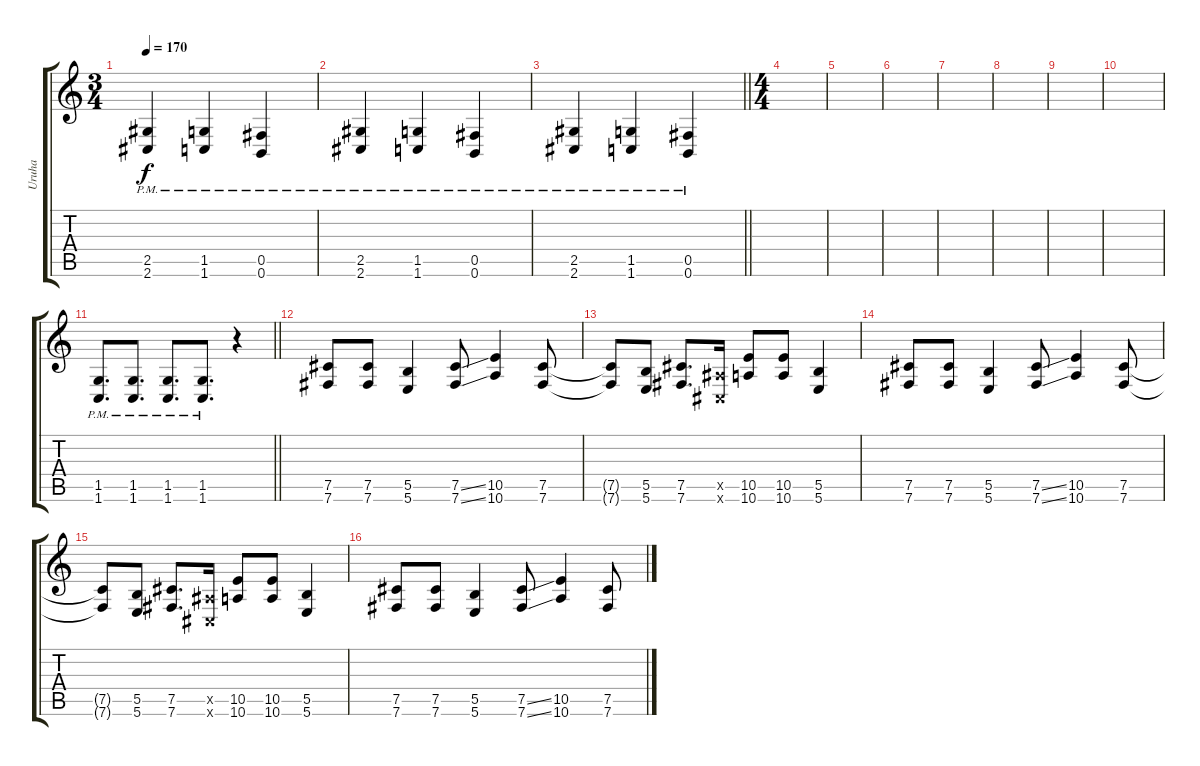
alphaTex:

\track ("Uruha" "Uruha") {instrument overdrivenguitar}
\staff {score tabs}
\tuning (Db4 Ab3 E3 B2 Gb2 B1) {hide}
\ts (3 4)
\tempo 170
\clef g2
\ks c
(2.5{pm} 2.6{pm}).4{dy f} (1.5{pm} 1.6{pm}).4 (0.5{pm} 0.6{pm}).4 |
(2.5{pm} 2.6{pm}).4 (1.5{pm} 1.6{pm}).4 (0.5{pm} 0.6{pm}).4 |
\barLineRight lightlight
(2.5{pm} 2.6{pm}).4 (1.5{pm} 1.6{pm}).4 (0.5{pm} 0.6{pm}).4 |
\ts (4 4)
\section ("" "")
|
|
|
|
|
|
|
\barLineRight lightlight
(1.5{pm} 1.6{pm}).8{d} (1.5{pm} 1.6{pm}).8{d} (1.5{pm} 1.6{pm}).8{d beam merge} (1.5{pm} 1.6{pm}).8{d} r.4 |
\section ("" "")
(7.5 7.6).8 (7.5 7.6).8 (5.5 5.6).4 (7.5{ss} 7.6{ss}).8 (10.5 10.6).4 (7.5 7.6).8 |
(7.5{t} 7.6{t}).8 (5.5 5.6).8 (7.5 7.6).8{d} (4.5{x} 2.6{x}).16 (10.5 10.6).8 (10.5 10.6).8 (5.5 5.6).4 |
(7.5 7.6).8 (7.5 7.6).8 (5.5 5.6).4 (7.5{ss} 7.6{ss}).8 (10.5 10.6).4 (7.5 7.6).8 |
(7.5{t} 7.6{t}).8 (5.5 5.6).8 (7.5 7.6).8{d} (4.5{x} 2.6{x}).16 (10.5 10.6).8 (10.5 10.6).8 (5.5 5.6).4 |
(7.5 7.6).8 (7.5 7.6).8 (5.5 5.6).4 (7.5{ss} 7.6{ss}).8 (10.5 10.6).4 (7.5 7.6).8
